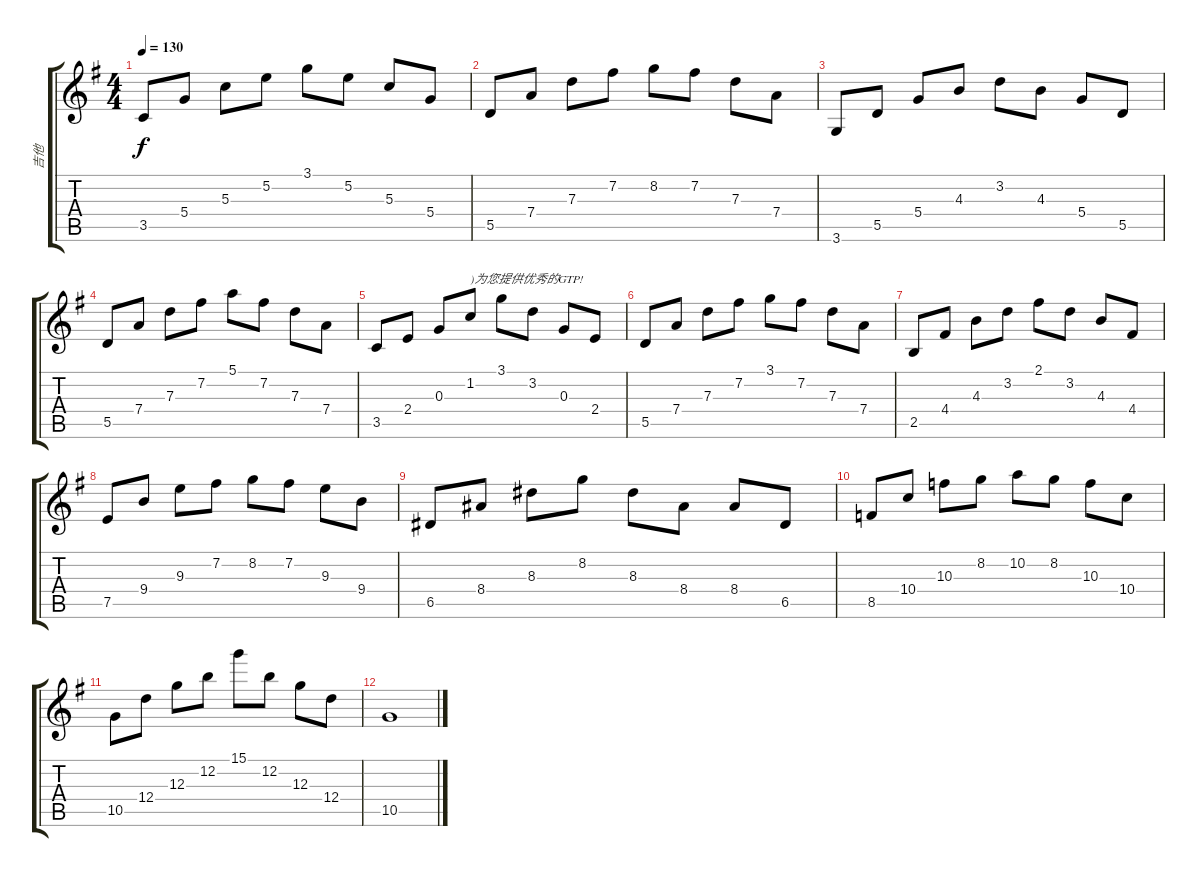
\track ("吉他" "吉他") {instrument acousticguitarsteel}
\staff {score tabs}
\tuning (E4 B3 G3 D3 A2 E2) {hide}
\ts (4 4)
\tempo 130
\clef g2
\ks g
3.5.8{dy f} 5.4.8 5.3.8 5.2.8 3.1.8 5.2.8 5.3.8 5.4.8 |
5.5.8 7.4.8 7.3.8 7.2.8 8.2.8 7.2.8 7.3.8 7.4.8 |
3.6.8 5.5.8 5.4.8 4.3.8 3.2.8 4.3.8 5.4.8 5.5.8 |
5.5.8 7.4.8 7.3.8 7.2.8 5.1.8 7.2.8 7.3.8 7.4.8 |
3.5.8 2.4.8 0.3.8 1.2.8{txt ")为您提供优秀的GTP!"} 3.1.8 3.2.8 0.3.8 2.4.8 |
5.5.8 7.4.8 7.3.8 7.2.8 3.1.8 7.2.8 7.3.8 7.4.8 |
2.5.8 4.4.8 4.3.8 3.2.8 2.1.8 3.2.8 4.3.8 4.4.8 |
7.5.8 9.4.8 9.3.8 7.2.8 8.2.8 7.2.8 9.3.8 9.4.8 |
6.5.8 8.4.8 8.3.8 8.2.8 8.3.8 8.4.8 8.4.8 6.5.8 |
8.5.8 10.4.8 10.3.8 8.2.8 10.2.8 8.2.8 10.3.8 10.4.8 |
10.5.8 12.4.8 12.3.8 12.2.8 15.1.8 12.2.8 12.3.8 12.4.8 |
10.5.1
